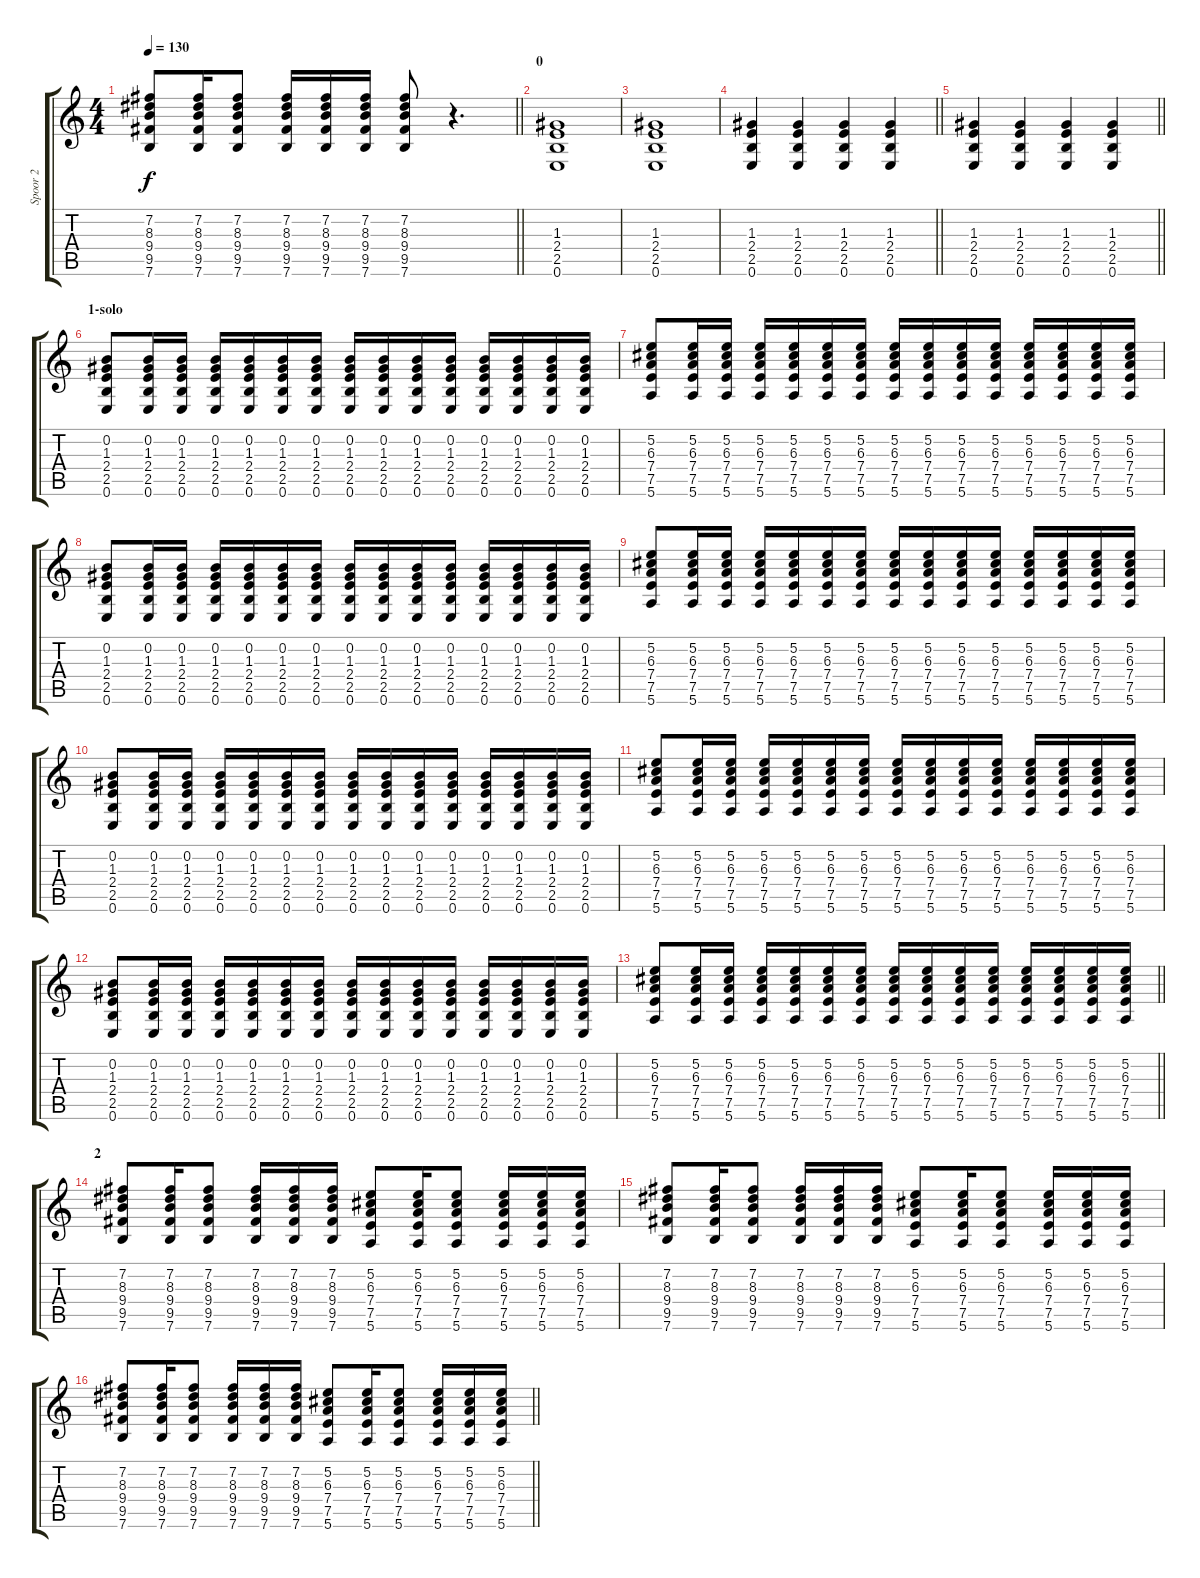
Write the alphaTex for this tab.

\track ("Spoor 2" "Spoor 2") {instrument overdrivenguitar}
\staff {score tabs}
\tuning (E4 B3 G3 D3 A2 E2) {hide}
\ts (4 4)
\tempo 130
\clef g2
\barLineRight lightlight
\ks c
(7.2 8.3 9.4 9.5 7.6).8{dy f} (7.2 8.3 9.4 9.5 7.6).16 (7.2 8.3 9.4 9.5 7.6).8 (7.2 8.3 9.4 9.5 7.6).16 (7.2 8.3 9.4 9.5 7.6).16 (7.2 8.3 9.4 9.5 7.6).16 (7.2 8.3 9.4 9.5 7.6).8 r.4{d} |
\section ("" "0")
(1.3 2.4 2.5 0.6).1 |
(1.3 2.4 2.5 0.6).1 |
\barLineRight lightlight
(1.3 2.4 2.5 0.6).4 (1.3 2.4 2.5 0.6).4 (1.3 2.4 2.5 0.6).4 (1.3 2.4 2.5 0.6).4 |
\barLineRight lightlight
(1.3 2.4 2.5 0.6).4 (1.3 2.4 2.5 0.6).4 (1.3 2.4 2.5 0.6).4 (1.3 2.4 2.5 0.6).4 |
\section ("" "1-solo")
(0.2 1.3 2.4 2.5 0.6).8 (0.2 1.3 2.4 2.5 0.6).16 (0.2 1.3 2.4 2.5 0.6).16 (0.2 1.3 2.4 2.5 0.6).16 (0.2 1.3 2.4 2.5 0.6).16 (0.2 1.3 2.4 2.5 0.6).16 (0.2 1.3 2.4 2.5 0.6).16 (0.2 1.3 2.4 2.5 0.6).16 (0.2 1.3 2.4 2.5 0.6).16 (0.2 1.3 2.4 2.5 0.6).16 (0.2 1.3 2.4 2.5 0.6).16 (0.2 1.3 2.4 2.5 0.6).16 (0.2 1.3 2.4 2.5 0.6).16 (0.2 1.3 2.4 2.5 0.6).16 (0.2 1.3 2.4 2.5 0.6).16 |
(5.2 6.3 7.4 7.5 5.6).8 (5.2 6.3 7.4 7.5 5.6).16 (5.2 6.3 7.4 7.5 5.6).16 (5.2 6.3 7.4 7.5 5.6).16 (5.2 6.3 7.4 7.5 5.6).16 (5.2 6.3 7.4 7.5 5.6).16 (5.2 6.3 7.4 7.5 5.6).16 (5.2 6.3 7.4 7.5 5.6).16 (5.2 6.3 7.4 7.5 5.6).16 (5.2 6.3 7.4 7.5 5.6).16 (5.2 6.3 7.4 7.5 5.6).16 (5.2 6.3 7.4 7.5 5.6).16 (5.2 6.3 7.4 7.5 5.6).16 (5.2 6.3 7.4 7.5 5.6).16 (5.2 6.3 7.4 7.5 5.6).16 |
(0.2 1.3 2.4 2.5 0.6).8 (0.2 1.3 2.4 2.5 0.6).16 (0.2 1.3 2.4 2.5 0.6).16 (0.2 1.3 2.4 2.5 0.6).16 (0.2 1.3 2.4 2.5 0.6).16 (0.2 1.3 2.4 2.5 0.6).16 (0.2 1.3 2.4 2.5 0.6).16 (0.2 1.3 2.4 2.5 0.6).16 (0.2 1.3 2.4 2.5 0.6).16 (0.2 1.3 2.4 2.5 0.6).16 (0.2 1.3 2.4 2.5 0.6).16 (0.2 1.3 2.4 2.5 0.6).16 (0.2 1.3 2.4 2.5 0.6).16 (0.2 1.3 2.4 2.5 0.6).16 (0.2 1.3 2.4 2.5 0.6).16 |
(5.2 6.3 7.4 7.5 5.6).8 (5.2 6.3 7.4 7.5 5.6).16 (5.2 6.3 7.4 7.5 5.6).16 (5.2 6.3 7.4 7.5 5.6).16 (5.2 6.3 7.4 7.5 5.6).16 (5.2 6.3 7.4 7.5 5.6).16 (5.2 6.3 7.4 7.5 5.6).16 (5.2 6.3 7.4 7.5 5.6).16 (5.2 6.3 7.4 7.5 5.6).16 (5.2 6.3 7.4 7.5 5.6).16 (5.2 6.3 7.4 7.5 5.6).16 (5.2 6.3 7.4 7.5 5.6).16 (5.2 6.3 7.4 7.5 5.6).16 (5.2 6.3 7.4 7.5 5.6).16 (5.2 6.3 7.4 7.5 5.6).16 |
(0.2 1.3 2.4 2.5 0.6).8 (0.2 1.3 2.4 2.5 0.6).16 (0.2 1.3 2.4 2.5 0.6).16 (0.2 1.3 2.4 2.5 0.6).16 (0.2 1.3 2.4 2.5 0.6).16 (0.2 1.3 2.4 2.5 0.6).16 (0.2 1.3 2.4 2.5 0.6).16 (0.2 1.3 2.4 2.5 0.6).16 (0.2 1.3 2.4 2.5 0.6).16 (0.2 1.3 2.4 2.5 0.6).16 (0.2 1.3 2.4 2.5 0.6).16 (0.2 1.3 2.4 2.5 0.6).16 (0.2 1.3 2.4 2.5 0.6).16 (0.2 1.3 2.4 2.5 0.6).16 (0.2 1.3 2.4 2.5 0.6).16 |
(5.2 6.3 7.4 7.5 5.6).8 (5.2 6.3 7.4 7.5 5.6).16 (5.2 6.3 7.4 7.5 5.6).16 (5.2 6.3 7.4 7.5 5.6).16 (5.2 6.3 7.4 7.5 5.6).16 (5.2 6.3 7.4 7.5 5.6).16 (5.2 6.3 7.4 7.5 5.6).16 (5.2 6.3 7.4 7.5 5.6).16 (5.2 6.3 7.4 7.5 5.6).16 (5.2 6.3 7.4 7.5 5.6).16 (5.2 6.3 7.4 7.5 5.6).16 (5.2 6.3 7.4 7.5 5.6).16 (5.2 6.3 7.4 7.5 5.6).16 (5.2 6.3 7.4 7.5 5.6).16 (5.2 6.3 7.4 7.5 5.6).16 |
(0.2 1.3 2.4 2.5 0.6).8 (0.2 1.3 2.4 2.5 0.6).16 (0.2 1.3 2.4 2.5 0.6).16 (0.2 1.3 2.4 2.5 0.6).16 (0.2 1.3 2.4 2.5 0.6).16 (0.2 1.3 2.4 2.5 0.6).16 (0.2 1.3 2.4 2.5 0.6).16 (0.2 1.3 2.4 2.5 0.6).16 (0.2 1.3 2.4 2.5 0.6).16 (0.2 1.3 2.4 2.5 0.6).16 (0.2 1.3 2.4 2.5 0.6).16 (0.2 1.3 2.4 2.5 0.6).16 (0.2 1.3 2.4 2.5 0.6).16 (0.2 1.3 2.4 2.5 0.6).16 (0.2 1.3 2.4 2.5 0.6).16 |
\barLineRight lightlight
(5.2 6.3 7.4 7.5 5.6).8 (5.2 6.3 7.4 7.5 5.6).16 (5.2 6.3 7.4 7.5 5.6).16 (5.2 6.3 7.4 7.5 5.6).16 (5.2 6.3 7.4 7.5 5.6).16 (5.2 6.3 7.4 7.5 5.6).16 (5.2 6.3 7.4 7.5 5.6).16 (5.2 6.3 7.4 7.5 5.6).16 (5.2 6.3 7.4 7.5 5.6).16 (5.2 6.3 7.4 7.5 5.6).16 (5.2 6.3 7.4 7.5 5.6).16 (5.2 6.3 7.4 7.5 5.6).16 (5.2 6.3 7.4 7.5 5.6).16 (5.2 6.3 7.4 7.5 5.6).16 (5.2 6.3 7.4 7.5 5.6).16 |
\section ("" "2")
(7.2 8.3 9.4 9.5 7.6).8 (7.2 8.3 9.4 9.5 7.6).16 (7.2 8.3 9.4 9.5 7.6).8 (7.2 8.3 9.4 9.5 7.6).16 (7.2 8.3 9.4 9.5 7.6).16 (7.2 8.3 9.4 9.5 7.6).16 (5.2 6.3 7.4 7.5 5.6).8 (5.2 6.3 7.4 7.5 5.6).16 (5.2 6.3 7.4 7.5 5.6).8 (5.2 6.3 7.4 7.5 5.6).16 (5.2 6.3 7.4 7.5 5.6).16 (5.2 6.3 7.4 7.5 5.6).16 |
(7.2 8.3 9.4 9.5 7.6).8 (7.2 8.3 9.4 9.5 7.6).16 (7.2 8.3 9.4 9.5 7.6).8 (7.2 8.3 9.4 9.5 7.6).16 (7.2 8.3 9.4 9.5 7.6).16 (7.2 8.3 9.4 9.5 7.6).16 (5.2 6.3 7.4 7.5 5.6).8 (5.2 6.3 7.4 7.5 5.6).16 (5.2 6.3 7.4 7.5 5.6).8 (5.2 6.3 7.4 7.5 5.6).16 (5.2 6.3 7.4 7.5 5.6).16 (5.2 6.3 7.4 7.5 5.6).16 |
\barLineRight lightlight
(7.2 8.3 9.4 9.5 7.6).8 (7.2 8.3 9.4 9.5 7.6).16 (7.2 8.3 9.4 9.5 7.6).8 (7.2 8.3 9.4 9.5 7.6).16 (7.2 8.3 9.4 9.5 7.6).16 (7.2 8.3 9.4 9.5 7.6).16 (5.2 6.3 7.4 7.5 5.6).8 (5.2 6.3 7.4 7.5 5.6).16 (5.2 6.3 7.4 7.5 5.6).8 (5.2 6.3 7.4 7.5 5.6).16 (5.2 6.3 7.4 7.5 5.6).16 (5.2 6.3 7.4 7.5 5.6).16
